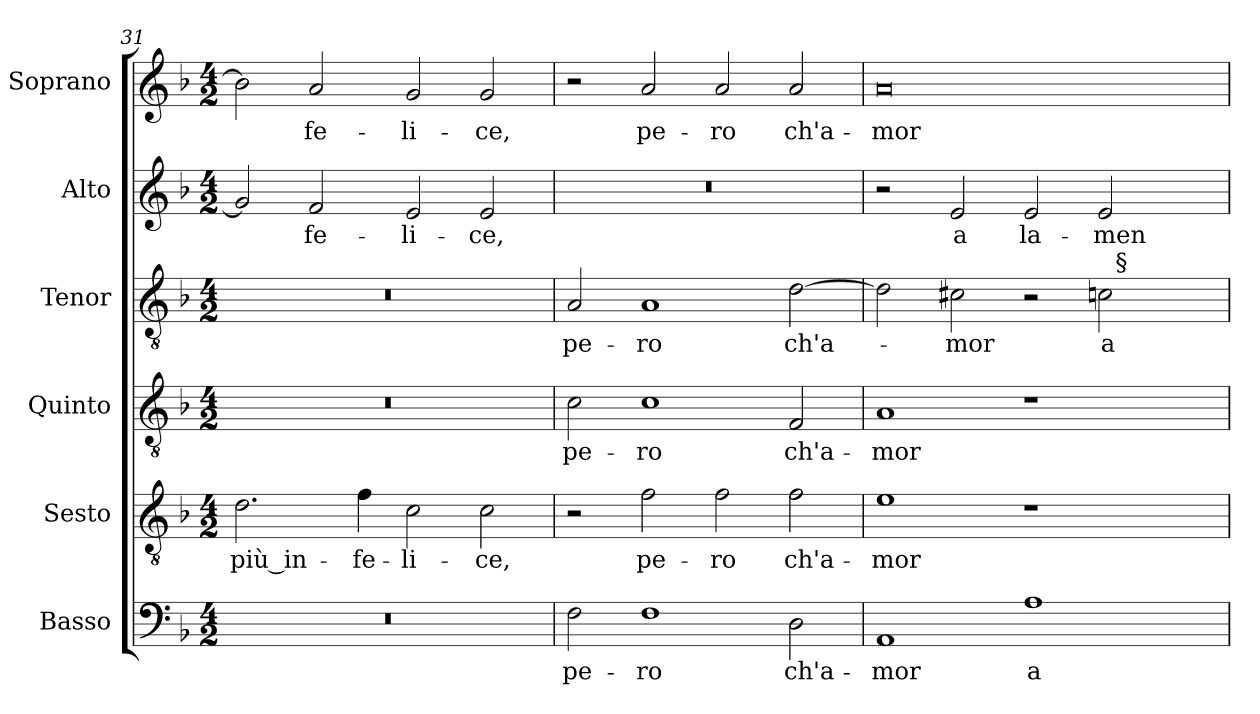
**kern	**text	**kern	**text	**kern	**text	**kern	**text	**kern	**text	**kern	**text
*part6	*part6	*part5	*part5	*part4	*part4	*part3	*part3	*part2	*part2	*part1	*part1
*staff6	*staff6	*staff5	*staff5	*staff4	*staff4	*staff3	*staff3	*staff2	*staff2	*staff1	*staff1
*I"Basso	*	*I"Sesto	*	*I"Quinto	*	*I"Tenor	*	*I"Alto	*	*I"Soprano	*
*	*	*I'T.	*	*I'T.	*	*I'T.	*	*I'A.	*	*I'Sop.	*
*clefF4	*	*clefGv2	*	*clefGv2	*	*clefGv2	*	*clefG2	*	*clefG2	*
*	*	*ITrd7c12	*	*ITrd7c12	*	*ITrd7c12	*	*	*	*	*
*k[b-]	*	*k[b-]	*	*k[b-]	*	*k[b-]	*	*k[b-]	*	*k[b-]	*
*F:	*	*F:	*	*F:	*	*F:	*	*F:	*	*F:	*
*M4/2	*	*M4/2	*	*M4/2	*	*M4/2	*	*M4/2	*	*M4/2	*
=31	=31	=31	=31	=31	=31	=31	=31	=31	=31	=31	=31
!LO:N:vis=1	!	!	!	!	!	!	!	!	!	!	!
!	!	!	!LO:LY:b:color=#000000	!LO:N:vis=1	!	!LO:N:vis=1	!	!	!	!	!
0r	.	2.Di\	più_in-	0r	.	0r	.	2gi/]	.	2b-i\]	.
!	!	!	!	!	!	!	!	!	!LO:LY:b:color=#000000	!	!
!	!	!	!	!	!	!	!	!	!	!	!LO:LY:b:color=#000000
.	.	.	.	.	.	.	.	2fi/	-fe-	2ai/	-fe-
!	!	!	!LO:LY:b:color=#000000	!	!	!	!	!	!	!	!
.	.	4Fi\	-fe-	.	.	.	.	.	.	.	.
!	!	!	!LO:LY:b:color=#000000	!	!	!	!	!	!	!	!
!	!	!	!	!	!	!	!	!	!LO:LY:b:color=#000000	!	!
!	!	!	!	!	!	!	!	!	!	!	!LO:LY:b:color=#000000
.	.	2Ci\	-li-	.	.	.	.	2ei/	-li-	2gi/	-li-
!	!	!	!LO:LY:b:color=#000000	!	!	!	!	!	!	!	!
!	!	!	!	!	!	!	!	!	!LO:LY:b:color=#000000	!	!
!	!	!	!	!	!	!	!	!	!	!	!LO:LY:b:color=#000000
.	.	2Ci\	-ce,	.	.	.	.	2ei/	-ce,	2gi/	-ce,
=32	=32	=32	=32	=32	=32	=32	=32	=32	=32	=32	=32
!	!LO:LY:b:color=#000000	!	!	!	!	!	!	!	!	!	!
!	!	!	!	!	!LO:LY:b:color=#000000	!	!	!	!	!	!
!	!	!	!	!	!	!	!LO:LY:b:color=#000000	!LO:N:vis=1	!	!	!
2Fi\	pe-	2r	.	2Ci\	pe-	2AAi/	pe-	0r	.	2r	.
!	!LO:LY:b:color=#000000	!	!	!	!	!	!	!	!	!	!
!	!	!	!LO:LY:b:color=#000000	!	!	!	!	!	!	!	!
!	!	!	!	!	!LO:LY:b:color=#000000	!	!	!	!	!	!
!	!	!	!	!	!	!	!LO:LY:b:color=#000000	!	!	!	!
!	!	!	!	!	!	!	!	!	!	!	!LO:LY:b:color=#000000
1Fi	-ro	2Fi\	pe-	1Ci	-ro	1AAi	-ro	.	.	2ai/	pe-
!	!	!	!LO:LY:b:color=#000000	!	!	!	!	!	!	!	!
!	!	!	!	!	!	!	!	!	!	!	!LO:LY:b:color=#000000
.	.	2Fi\	-ro	.	.	.	.	.	.	2ai/	-ro
!	!LO:LY:b:color=#000000	!	!	!	!	!	!	!	!	!	!
!	!	!	!LO:LY:b:color=#000000	!	!	!	!	!	!	!	!
!	!	!	!	!	!LO:LY:b:color=#000000	!	!	!	!	!	!
!	!	!	!	!	!	!	!LO:LY:b:color=#000000	!	!	!	!
!	!	!	!	!	!	!	!	!	!	!	!LO:LY:b:color=#000000
2Di\	ch'a-	2Fi\	ch'a-	2FFi/	ch'a-	[2Di\	ch'a-	.	.	2ai/	ch'a-
=33	=33	=33	=33	=33	=33	=33	=33	=33	=33	=33	=33
!	!LO:LY:b:color=#000000	!	!	!	!	!	!	!	!	!	!
!	!	!	!LO:LY:b:color=#000000	!	!	!	!	!	!	!	!
!	!	!	!	!	!LO:LY:b:color=#000000	!	!	!	!	!	!
!	!	!	!	!	!	!	!	!	!	!	!LO:LY:b:color=#000000
*	*	*	*	*	*	*^	*	*	*	*	*
1AAi	-mor	1Ei	-mor	1AAi	-mor	2Di\]	1ryy	.	2r	.	0ai	-mor
!	!	!	!	!	!	!	!	!LO:LY:b:color=#000000	!	!	!	!
!	!	!	!	!	!	!	!	!	!	!LO:LY:b:color=#000000	!	!
.	.	.	.	.	.	2C#Xi\	.	-mor	2ei/	a	.	.
!	!LO:LY:b:color=#000000	!	!	!	!	!	!	!	!	!	!	!
!	!	!	!	!	!	!	!	!	!	!LO:LY:b:color=#000000	!	!
1Ai	a	1r	.	1r	.	2r	2ryy	.	2ei/	la-	.	.
!	!	!	!	!	!	!	!	!LO:LY:b:color=#000000	!	!	!	!
!	!	!	!	!	!	!	!	!	!	!LO:LY:b:color=#000000	!	!
.	.	.	.	.	.	2Ci\	32ryy	a	2ei/	-men-	.	.
.	.	.	.	.	.	.	256ryy	.	.	.	.	.
!	!	!	!	!	!	!	!LO:TX:a:t=§	!	!	!	!	!
.	.	.	.	.	.	.	4ryy	.	.	.	.	.
.	.	.	.	.	.	.	8ryy	.	.	.	.	.
.	.	.	.	.	.	.	16ryy	.	.	.	.	.
.	.	.	.	.	.	.	64..ryy	.	.	.	.	.
*	*	*	*	*	*	*v	*v	*	*	*	*	*
=	=	=	=	=	=	=	=	=	=	=	=
*-	*-	*-	*-	*-	*-	*-	*-	*-	*-	*-	*-
